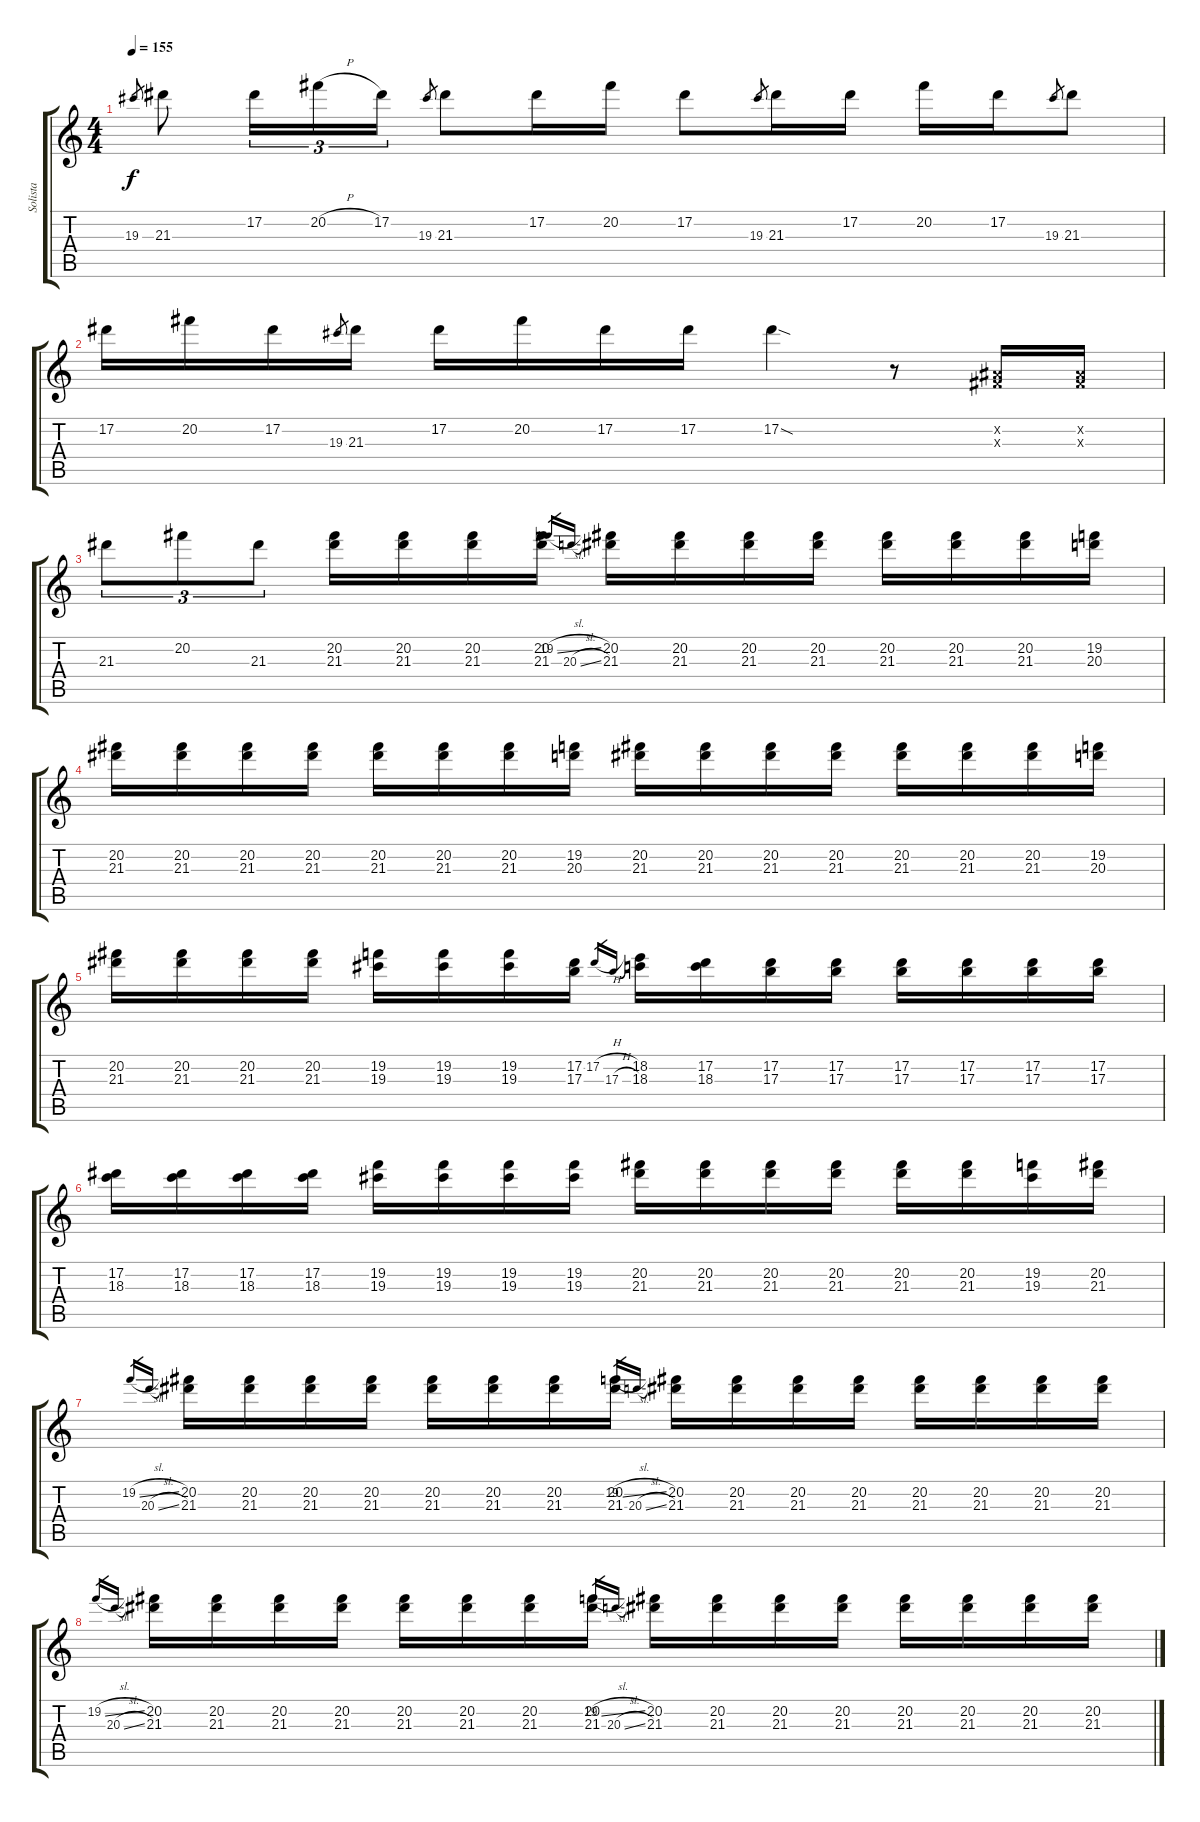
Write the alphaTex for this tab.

\track ("Solista" "Solista") {instrument overdrivenguitar}
\staff {score tabs}
\tuning (Eb4 Bb3 Gb3 Db3 Ab2 Eb2) {hide}
\ts (4 4)
\tempo 155
\clef g2
\ks c
19.3.8{gr dy f} 21.3.8 17.2.16{tu (3 2)} 20.2{h}.16{tu (3 2)} 17.2.16{tu (3 2)} 19.3.8{gr} 21.3.8 17.2.16 20.2.16 17.2.8 19.3.8{gr} 21.3.16 17.2.16 20.2.16 17.2.16 19.3.8{gr} 21.3.8 |
17.2.16 20.2.16 17.2.16 19.3.8{gr} 21.3.16 17.2.16 20.2.16 17.2.16 17.2.16 17.2{sod}.4 r.8 (0.2{x} 0.3{x}).16 (0.2{x} 0.3{x}).16 |
21.3.8{tu (3 2)} 20.2.8{tu (3 2)} 21.3.8{tu (3 2)} (20.2 21.3).16 (20.2 21.3).16 (20.2 21.3).16 (20.2 21.3).16 19.2{sl}.16{gr} 20.3{sl}.16{gr} (20.2 21.3).16 (20.2 21.3).16 (20.2 21.3).16 (20.2 21.3).16 (20.2 21.3).16 (20.2 21.3).16 (20.2 21.3).16 (19.2 20.3).16 |
(20.2 21.3).16 (20.2 21.3).16 (20.2 21.3).16 (20.2 21.3).16 (20.2 21.3).16 (20.2 21.3).16 (20.2 21.3).16 (19.2 20.3).16 (20.2 21.3).16 (20.2 21.3).16 (20.2 21.3).16 (20.2 21.3).16 (20.2 21.3).16 (20.2 21.3).16 (20.2 21.3).16 (19.2 20.3).16 |
(20.2 21.3).16 (20.2 21.3).16 (20.2 21.3).16 (20.2 21.3).16 (19.2 19.3).16 (19.2 19.3).16 (19.2 19.3).16 (17.2 17.3).16 17.2{h}.16{gr} 17.3{h}.16{gr} (18.2 18.3).16 (17.2 18.3).16 (17.2 17.3).16 (17.2 17.3).16 (17.2 17.3).16 (17.2 17.3).16 (17.2 17.3).16 (17.2 17.3).16 |
(17.2 18.3).16 (17.2 18.3).16 (17.2 18.3).16 (17.2 18.3).16 (19.2 19.3).16 (19.2 19.3).16 (19.2 19.3).16 (19.2 19.3).16 (20.2 21.3).16 (20.2 21.3).16 (20.2 21.3).16 (20.2 21.3).16 (20.2 21.3).16 (20.2 21.3).16 (19.2 19.3).16 (20.2 21.3).16 |
19.2{sl}.16{gr} 20.3{sl}.16{gr} (20.2 21.3).16 (20.2 21.3).16 (20.2 21.3).16 (20.2 21.3).16 (20.2 21.3).16 (20.2 21.3).16 (20.2 21.3).16 (20.2 21.3).16 19.2{sl}.16{gr} 20.3{sl}.16{gr} (20.2 21.3).16 (20.2 21.3).16 (20.2 21.3).16 (20.2 21.3).16 (20.2 21.3).16 (20.2 21.3).16 (20.2 21.3).16 (20.2 21.3).16 |
19.2{sl}.16{gr} 20.3{sl}.16{gr} (20.2 21.3).16 (20.2 21.3).16 (20.2 21.3).16 (20.2 21.3).16 (20.2 21.3).16 (20.2 21.3).16 (20.2 21.3).16 (20.2 21.3).16 19.2{sl}.16{gr} 20.3{sl}.16{gr} (20.2 21.3).16 (20.2 21.3).16 (20.2 21.3).16 (20.2 21.3).16 (20.2 21.3).16 (20.2 21.3).16 (20.2 21.3).16 (20.2 21.3).16
